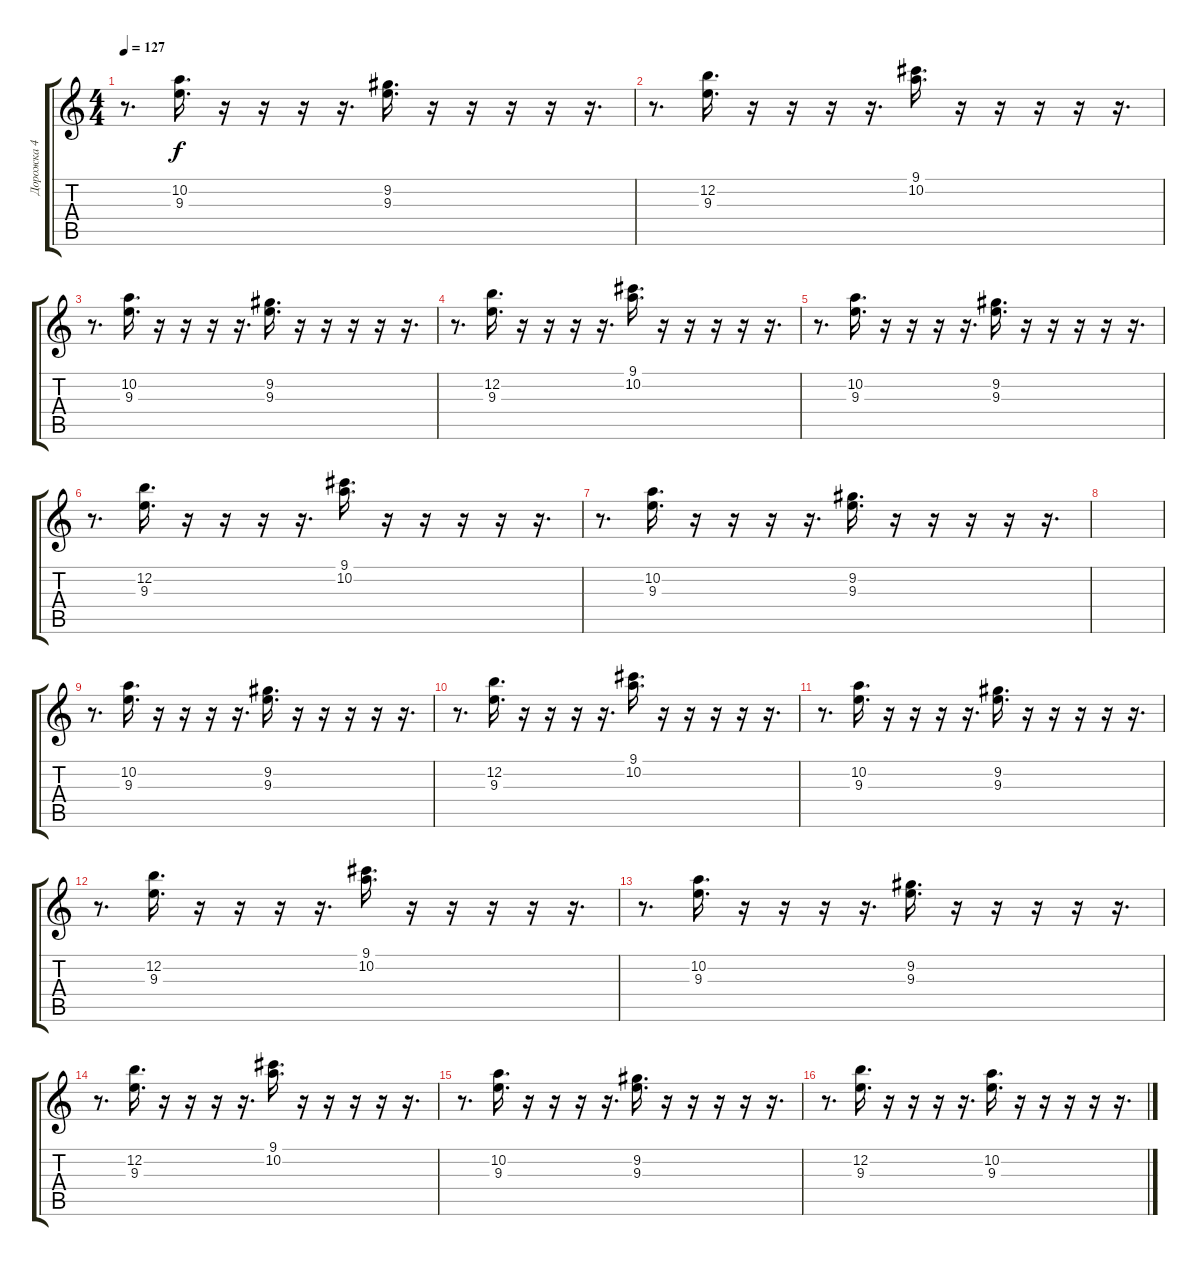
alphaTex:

\track ("Дорожка 4" "Дорожка 4") {instrument overdrivenguitar}
\staff {score tabs}
\tuning (E4 B3 G3 D3 A2 E2) {hide}
\ts (4 4)
\tempo 127
\clef g2
\ks c
r.8{d dy f} (10.2 9.3).16{d} r.16 r.16 r.16 r.16{d} (9.2 9.3).16{d} r.16 r.16 r.16 r.16 r.16{d} |
r.8{d} (12.2 9.3).16{d} r.16 r.16 r.16 r.16{d} (9.1 10.2).16{d} r.16 r.16 r.16 r.16 r.16{d} |
r.8{d} (10.2 9.3).16{d} r.16 r.16 r.16 r.16{d} (9.2 9.3).16{d} r.16 r.16 r.16 r.16 r.16{d} |
r.8{d} (12.2 9.3).16{d} r.16 r.16 r.16 r.16{d} (9.1 10.2).16{d} r.16 r.16 r.16 r.16 r.16{d} |
r.8{d} (10.2 9.3).16{d} r.16 r.16 r.16 r.16{d} (9.2 9.3).16{d} r.16 r.16 r.16 r.16 r.16{d} |
r.8{d} (12.2 9.3).16{d} r.16 r.16 r.16 r.16{d} (9.1 10.2).16{d} r.16 r.16 r.16 r.16 r.16{d} |
r.8{d} (10.2 9.3).16{d} r.16 r.16 r.16 r.16{d} (9.2 9.3).16{d} r.16 r.16 r.16 r.16 r.16{d} |
|
r.8{d} (10.2 9.3).16{d} r.16 r.16 r.16 r.16{d} (9.2 9.3).16{d} r.16 r.16 r.16 r.16 r.16{d} |
r.8{d} (12.2 9.3).16{d} r.16 r.16 r.16 r.16{d} (9.1 10.2).16{d} r.16 r.16 r.16 r.16 r.16{d} |
r.8{d} (10.2 9.3).16{d} r.16 r.16 r.16 r.16{d} (9.2 9.3).16{d} r.16 r.16 r.16 r.16 r.16{d} |
r.8{d} (12.2 9.3).16{d} r.16 r.16 r.16 r.16{d} (9.1 10.2).16{d} r.16 r.16 r.16 r.16 r.16{d} |
r.8{d} (10.2 9.3).16{d} r.16 r.16 r.16 r.16{d} (9.2 9.3).16{d} r.16 r.16 r.16 r.16 r.16{d} |
r.8{d} (12.2 9.3).16{d} r.16 r.16 r.16 r.16{d} (9.1 10.2).16{d} r.16 r.16 r.16 r.16 r.16{d} |
r.8{d} (10.2 9.3).16{d} r.16 r.16 r.16 r.16{d} (9.2 9.3).16{d} r.16 r.16 r.16 r.16 r.16{d} |
r.8{d} (12.2 9.3).16{d} r.16 r.16 r.16 r.16{d} (10.2 9.3).16{d} r.16 r.16 r.16 r.16 r.16{d}
